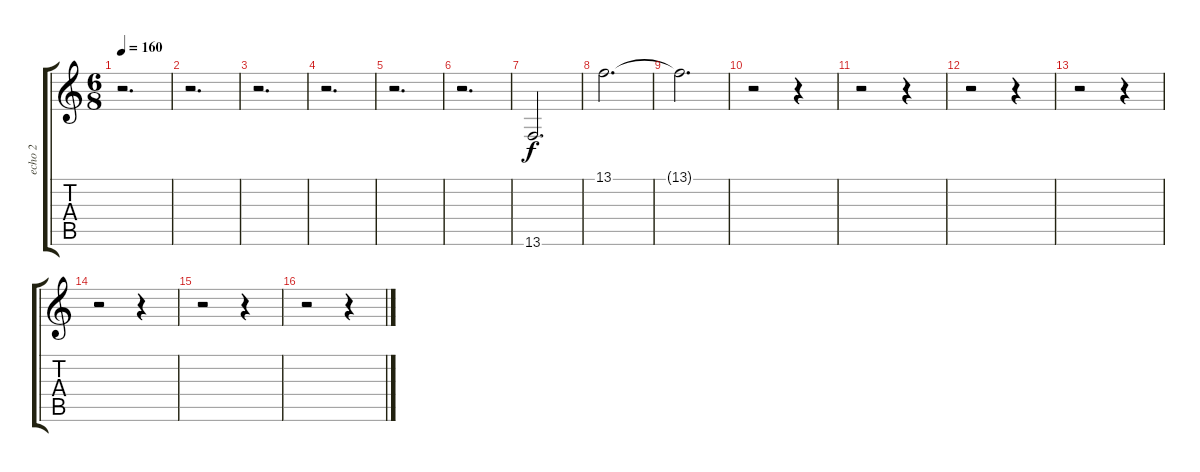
\track ("echo 2" "echo 2") {instrument churchorgan}
\staff {score tabs}
\tuning (E4 B3 G3 D3 A2 E2) {hide}
\ts (6 8)
\tempo 160
\clef g2
\ks c
r.2{d dy f} |
r.2{d} |
r.2{d} |
r.2{d} |
r.2{d} |
r.2{d} |
13.6.2{d} |
13.1.2{d} |
13.1{t}.2{d} |
r.2 r.4 |
r.2 r.4 |
r.2 r.4 |
r.2 r.4 |
r.2 r.4 |
r.2 r.4 |
r.2 r.4
